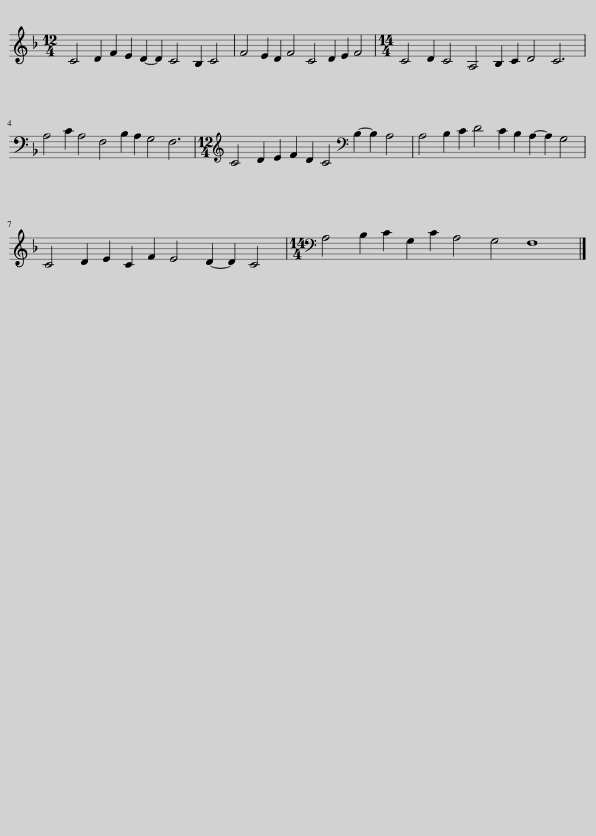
X:1
L:1/8
M:12/4
I:linebreak $
K:F
V:1 treble
V:1
 C4 D2 F2 E2 D2- D2 C4 B,2 C4 | F4 E2 D2 F4 C4 D2 E2 F4 |[M:14/4] C4 D2 C4 A,4 B,2 C2 D4 C6 |$ A,4 C2 A,4 F,4 B,2 A,2 G,4 F,6 |[M:12/4][K:treble] C4 D2 E2 F2 D2 C4[K:bass] B,2- B,2 A,4 | %5
 A,4 B,2 C2 D4 C2 B,2 A,2- A,2 G,4 |$ C4 D2 E2 C2 F2 E4 D2- D2 C4 |[M:14/4][K:bass] A,4 B,2 C2 G,2 C2 A,4 G,4 F,8 |] %8
